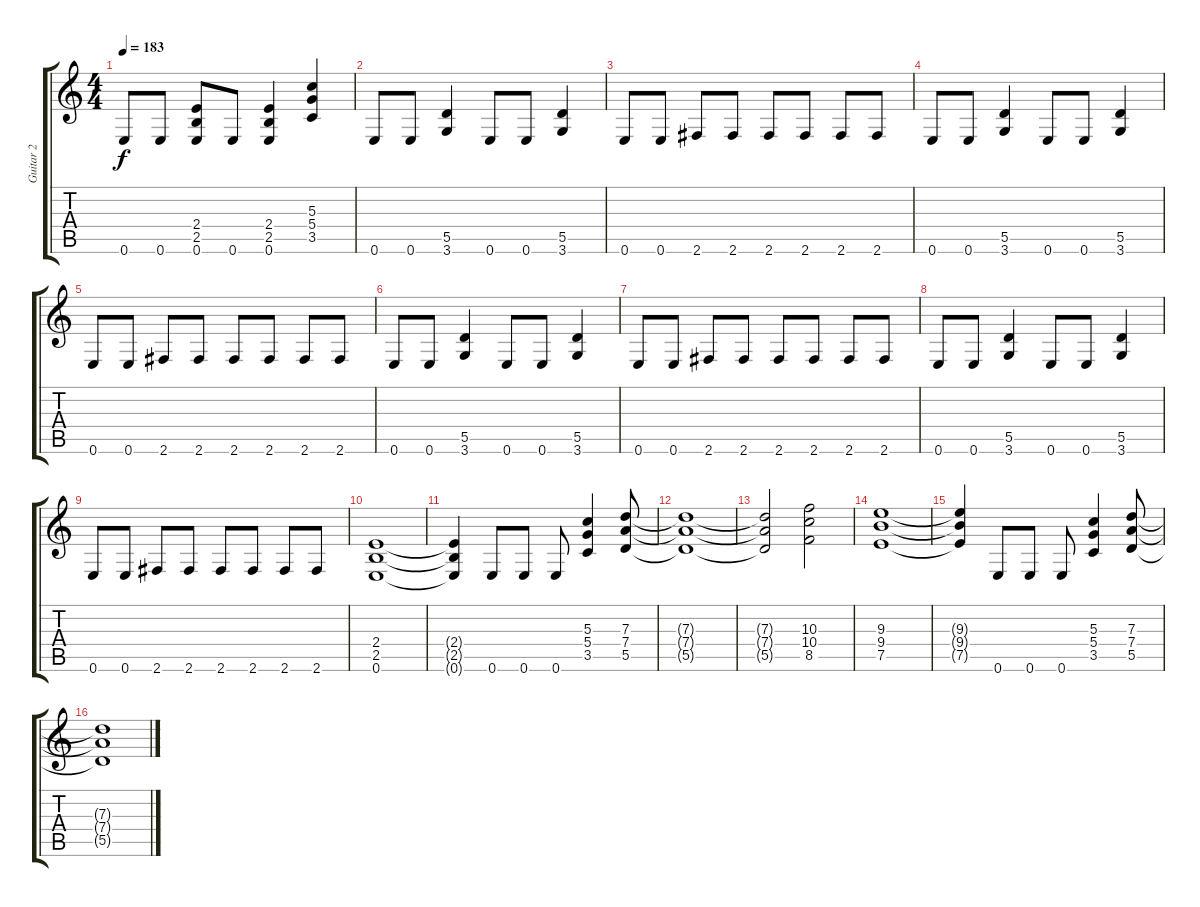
\track ("Guitar 2" "Guitar 2") {instrument overdrivenguitar}
\staff {score tabs}
\tuning (E4 B3 G3 D3 A2 E2) {hide}
\ts (4 4)
\tempo 183
\clef g2
\ks c
0.6.8{dy f} 0.6.8 (2.4 2.5 0.6).8 0.6.8 (2.4 2.5 0.6).4 (5.3 5.4 3.5).4 |
0.6.8 0.6.8 (5.5 3.6).4 0.6.8 0.6.8 (5.5 3.6).4 |
0.6.8 0.6.8 2.6.8 2.6.8 2.6.8 2.6.8 2.6.8 2.6.8 |
0.6.8 0.6.8 (5.5 3.6).4 0.6.8 0.6.8 (5.5 3.6).4 |
0.6.8 0.6.8 2.6.8 2.6.8 2.6.8 2.6.8 2.6.8 2.6.8 |
0.6.8 0.6.8 (5.5 3.6).4 0.6.8 0.6.8 (5.5 3.6).4 |
0.6.8 0.6.8 2.6.8 2.6.8 2.6.8 2.6.8 2.6.8 2.6.8 |
0.6.8 0.6.8 (5.5 3.6).4 0.6.8 0.6.8 (5.5 3.6).4 |
0.6.8 0.6.8 2.6.8 2.6.8 2.6.8 2.6.8 2.6.8 2.6.8 |
(2.4 2.5 0.6).1 |
(2.4{t} 2.5{t} 0.6{t}).4 0.6.8 0.6.8 0.6.8 (5.3 5.4 3.5).4 (7.3 7.4 5.5).8 |
(7.3{t} 7.4{t} 5.5{t}).1 |
(7.3{t} 7.4{t} 5.5{t}).2 (10.3 10.4 8.5).2 |
(9.3 9.4 7.5).1 |
(9.3{t} 9.4{t} 7.5{t}).4 0.6.8 0.6.8 0.6.8 (5.3 5.4 3.5).4 (7.3 7.4 5.5).8 |
(7.3{t} 7.4{t} 5.5{t}).1
